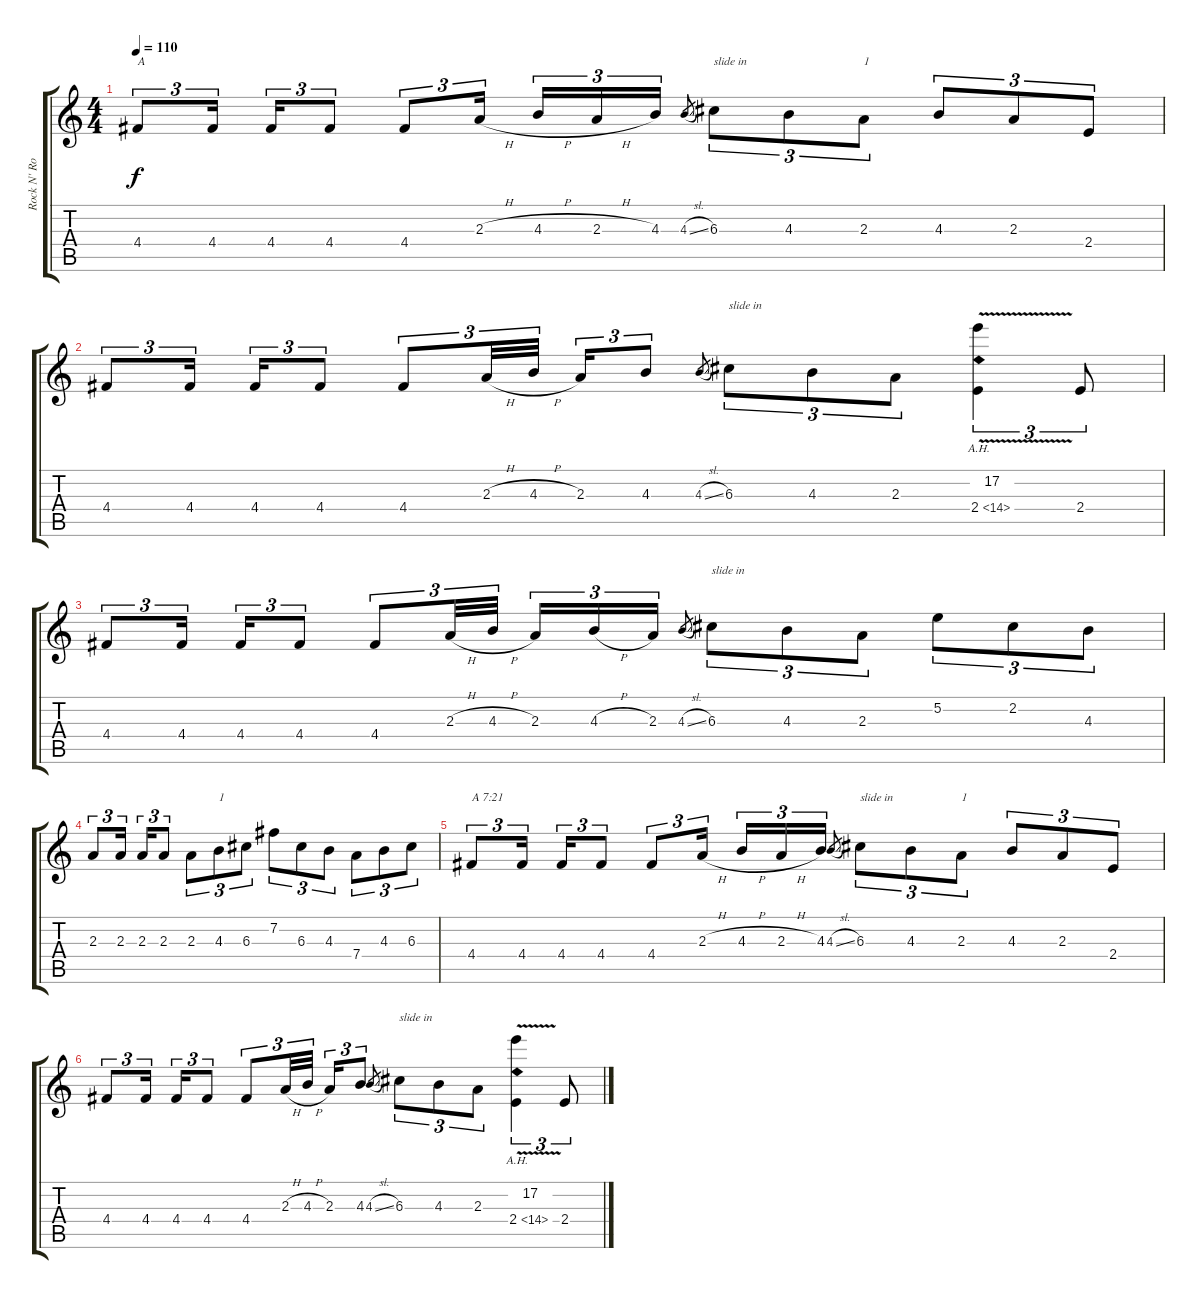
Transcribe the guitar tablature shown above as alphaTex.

\track ("Rock N' Rolf (left)" "Rock N' Ro") {instrument distortionguitar}
\staff {score tabs}
\tuning (E4 B3 G3 D3 A2 E2) {hide}
\ts (4 4)
\tempo 110
\clef g2
\ks c
4.4.8{tu (3 2) txt "A" dy f} 4.4.16{tu (3 2)} 4.4.16{tu (3 2)} 4.4.8{tu (3 2)} 4.4.8{tu (3 2)} 2.3{h}.16{tu (3 2)} 4.3{h}.16{tu (3 2)} 2.3{h}.16{tu (3 2)} 4.3.16{tu (3 2)} 4.3{sl}.8{gr} 6.3.8{tu (3 2) txt "slide in"} 4.3.8{tu (3 2)} 2.3.8{tu (3 2) txt "1"} 4.3.8{tu (3 2)} 2.3.8{tu (3 2)} 2.4.8{tu (3 2)} |
4.4.8{tu (3 2)} 4.4.16{tu (3 2)} 4.4.16{tu (3 2)} 4.4.8{tu (3 2)} 4.4.8{tu (3 2)} 2.3{h}.32{tu (3 2)} 4.3{h}.32{tu (3 2)} 2.3.16{tu (3 2)} 4.3.8{tu (3 2)} 4.3{sl}.8{gr} 6.3.8{tu (3 2) txt "slide in"} 4.3.8{tu (3 2)} 2.3.8{tu (3 2)} (17.2{v} 2.4{ah 12 v}).4{tu (3 2)} 2.4.8{tu (3 2)} |
4.4.8{tu (3 2)} 4.4.16{tu (3 2)} 4.4.16{tu (3 2)} 4.4.8{tu (3 2)} 4.4.8{tu (3 2)} 2.3{h}.32{tu (3 2)} 4.3{h}.32{tu (3 2)} 2.3.16{tu (3 2)} 4.3{h}.16{tu (3 2)} 2.3.16{tu (3 2)} 4.3{sl}.8{gr} 6.3.8{tu (3 2) txt "slide in"} 4.3.8{tu (3 2)} 2.3.8{tu (3 2)} 5.2.8{tu (3 2)} 2.2.8{tu (3 2)} 4.3.8{tu (3 2)} |
2.3.8{tu (3 2)} 2.3.16{tu (3 2)} 2.3.16{tu (3 2)} 2.3.8{tu (3 2)} 2.3.8{tu (3 2)} 4.3.8{tu (3 2) txt "1"} 6.3.8{tu (3 2)} 7.2.8{tu (3 2)} 6.3.8{tu (3 2)} 4.3.8{tu (3 2)} 7.4.8{tu (3 2)} 4.3.8{tu (3 2)} 6.3.8{tu (3 2)} |
4.4.8{tu (3 2) txt "A 7:21"} 4.4.16{tu (3 2)} 4.4.16{tu (3 2)} 4.4.8{tu (3 2)} 4.4.8{tu (3 2)} 2.3{h}.16{tu (3 2)} 4.3{h}.16{tu (3 2)} 2.3{h}.16{tu (3 2)} 4.3.16{tu (3 2)} 4.3{sl}.8{gr} 6.3.8{tu (3 2) txt "slide in"} 4.3.8{tu (3 2)} 2.3.8{tu (3 2) txt "1"} 4.3.8{tu (3 2)} 2.3.8{tu (3 2)} 2.4.8{tu (3 2)} |
4.4.8{tu (3 2)} 4.4.16{tu (3 2)} 4.4.16{tu (3 2)} 4.4.8{tu (3 2)} 4.4.8{tu (3 2)} 2.3{h}.32{tu (3 2)} 4.3{h}.32{tu (3 2)} 2.3.16{tu (3 2)} 4.3.8{tu (3 2)} 4.3{sl}.8{gr} 6.3.8{tu (3 2) txt "slide in"} 4.3.8{tu (3 2)} 2.3.8{tu (3 2)} (17.2{v} 2.4{ah 12 v}).4{tu (3 2)} 2.4.8{tu (3 2)}
